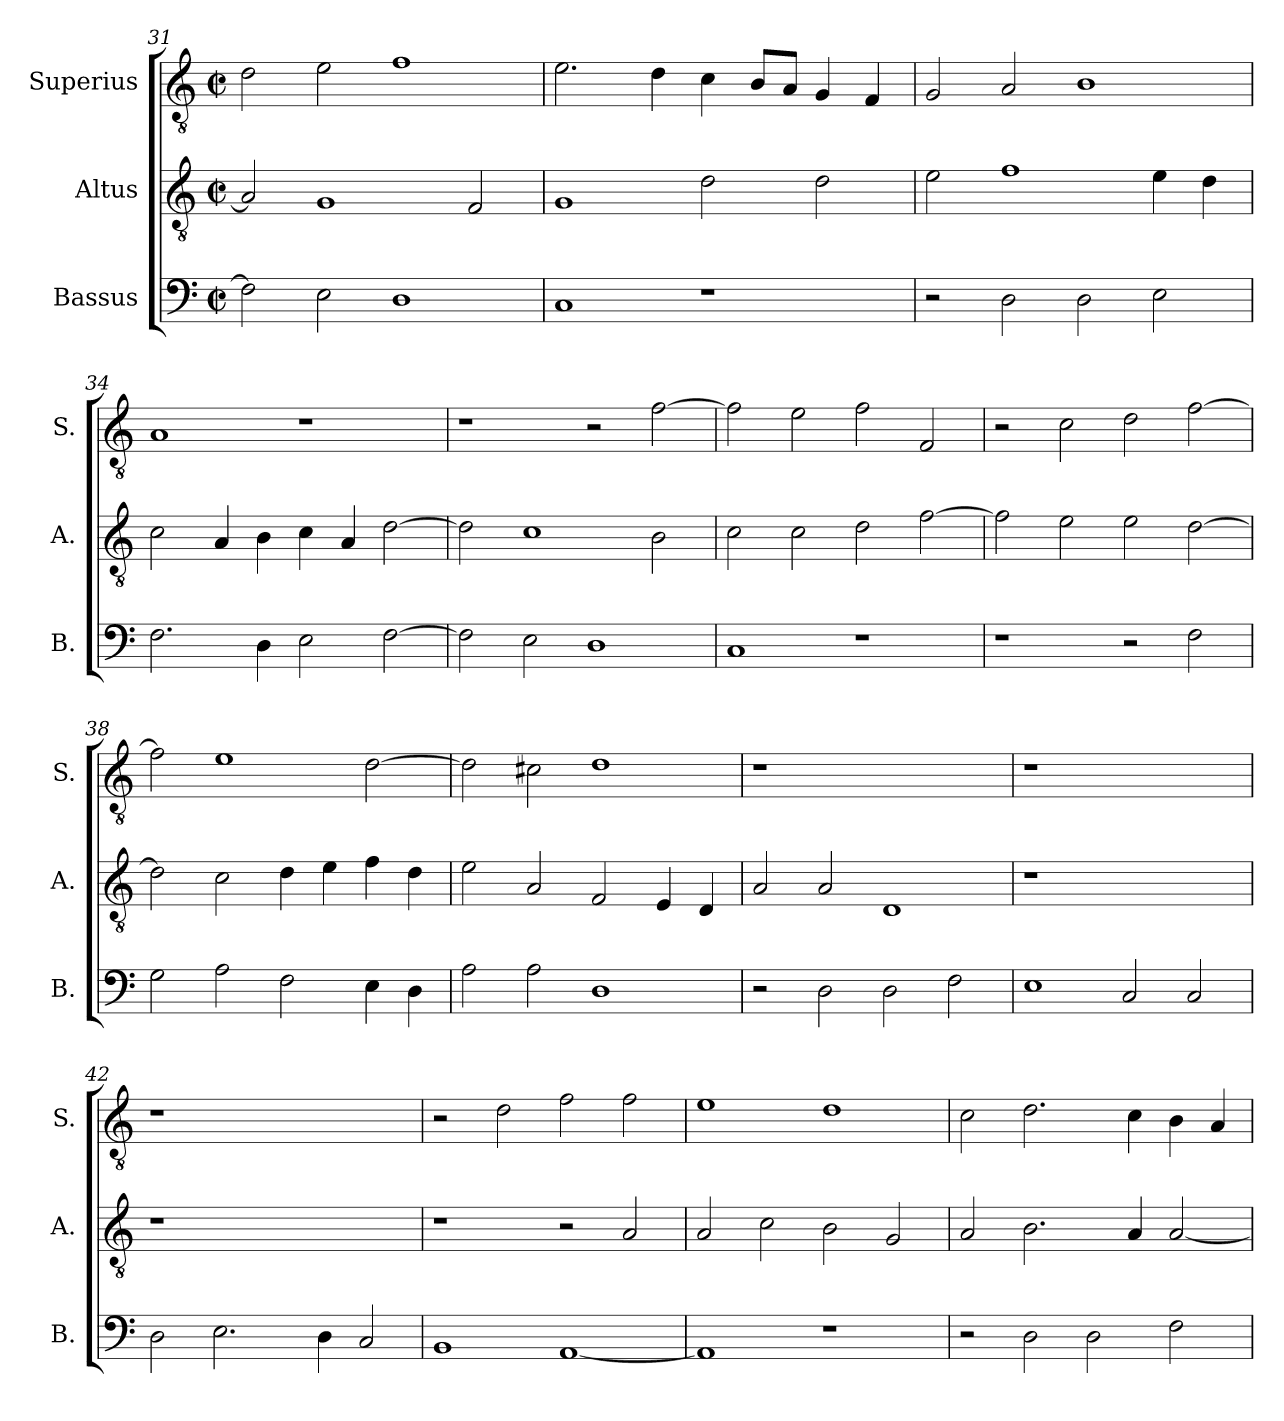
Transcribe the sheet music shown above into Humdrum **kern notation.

**kern	**kern	**kern
*part3	*part2	*part1
*staff3	*staff2	*staff1
*I"Bassus	*I"Altus	*I"Superius
*I'B.	*I'A.	*I'S.
!!LO:LB:g=z
*clefF4	*clefGv2	*clefGv2
*	*ITrd7c12	*ITrd7c12
*k[]	*k[]	*k[]
*C:	*C:	*C:
*M2/2	*M2/2	*M2/2
*met(c|)	*met(c|)	*met(c|)
=31	=31	=31
2Fi\]	2AAi/]	2Di\
2Ei\	1GGi	2Ei\
1Di	.	1Fi
.	2FFi/	.
=32	=32	=32
1Ci	1GGi	2.Ei\
.	.	4Di\
1r	2Di\	4Ci\
.	.	8BBi/L
.	.	8AAi/J
.	2Di\	4GGi/
.	.	4FFi/
=33	=33	=33
2r	2Ei\	2GGi/
2Di\	1Fi	2AAi/
2Di\	.	1BBi
2Ei\	4Ei\	.
.	4Di\	.
=34	=34	=34
2.Fi\	2Ci\	1AAi
.	4AAi/	.
4Di\	4BBi\	.
2Ei\	4Ci\	1r
.	4AAi/	.
[>2Fi\	[>2Di\	.
=35	=35	=35
2Fi\]	2Di\]	1r
2Ei\	1Ci	.
1Di	.	2r
.	2BBi\	[>2Fi\
!!LO:LB:g=z
=36	=36	=36
1Ci	2Ci\	2Fi\]
.	2Ci\	2Ei\
1r	2Di\	2Fi\
.	[>2Fi\	2FFi/
=37	=37	=37
1r	2Fi\]	2r
.	2Ei\	2Ci\
2r	2Ei\	2Di\
2Fi\	[>2Di\	[>2Fi\
=38	=38	=38
2Gi\	2Di\]	2Fi\]
2Ai\	2Ci\	1Ei
2Fi\	4Di\	.
.	4Ei\	.
4Ei\	4Fi\	[>2Di\
4Di\	4Di\	.
=39	=39	=39
2Ai\	2Ei\	2Di\]
2Ai\	2AAi/	2C#Xi\
1Di	2FFi/	1Di
.	4EEi/	.
.	4DDi/	.
=40	=40	=40
!	!	!LO:N:vis=1
2r	2AAi/	1r
2Di\	2AAi/	.
2Di\	1DDi	1ryy
2Fi\	.	.
!!LO:PB:g=z
=41	=41	=41
!	!LO:N:vis=1	!LO:N:vis=1
1Ei	1r	1r
2Ci/	1ryy	1ryy
2Ci/	.	.
=42	=42	=42
!	!LO:N:vis=1	!LO:N:vis=1
2Di\	1r	1r
2.Ei\	.	.
.	1ryy	1ryy
4Di\	.	.
2Ci/	.	.
=43	=43	=43
1BBi	1r	2r
.	.	2Di\
[<1AAi	2r	2Fi\
.	2AAi/	2Fi\
=44	=44	=44
1AAi]	2AAi/	1Ei
.	2Ci\	.
1r	2BBi\	1Di
.	2GGi/	.
=45	=45	=45
2r	2AAi/	2Ci\
2Di\	2.BBi\	2.Di\
2Di\	.	.
.	4AAi/	4Ci\
2Fi\	[<2AAi/	4BBi\
.	.	4AAi/
=	=	=
*-	*-	*-
